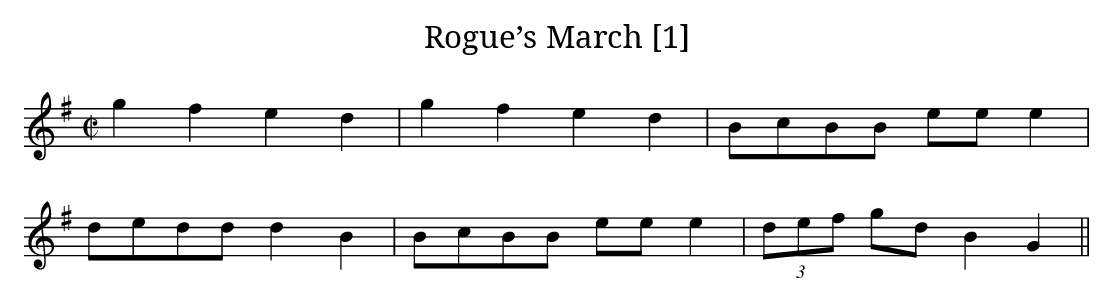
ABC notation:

X:1
T:Rogue’s March [1]
M:C|
L:1/8
K:G
g2f2e2d2|g2f2e2d2|BcBB ee e2|
dedd d2B2|BcBB ee e2|(3def gd B2G2||
